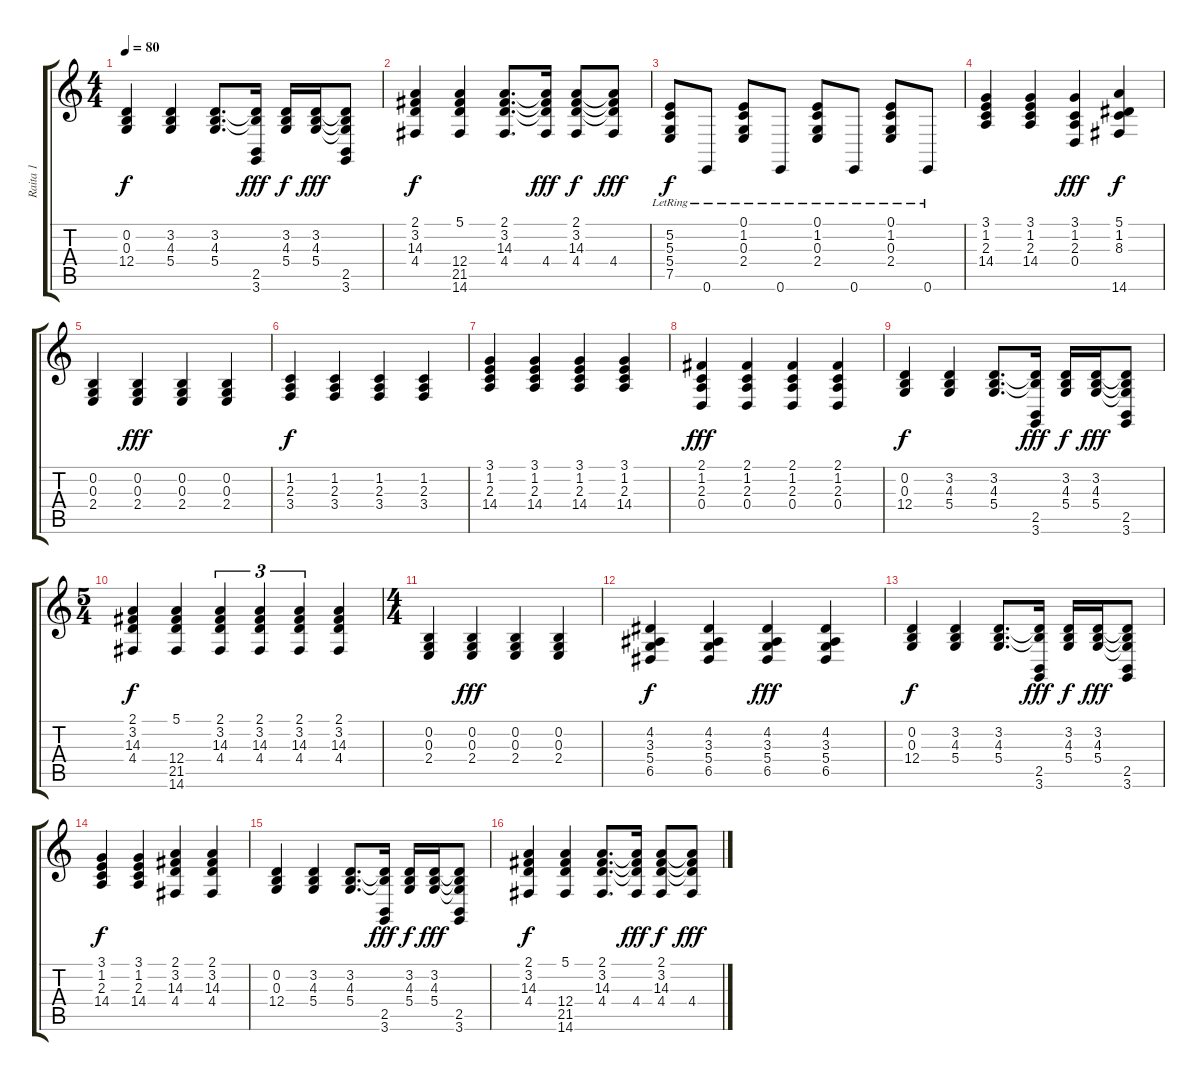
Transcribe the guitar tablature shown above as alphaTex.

\track ("Raita 1" "Raita 1") {instrument acousticgrandpiano}
\staff {score tabs}
\tuning (E4 B3 G3 D3 A2 E2) {hide}
\ts (4 4)
\tempo 80
\clef g2
\ks c
(0.2 0.3 12.4).4{dy f} (3.2 4.3 5.4).4 (3.2 4.3 5.4).8{d} (3.2{t} 4.3{t} 2.5 3.6).16{dy fff} (3.2 4.3 5.4).16{dy f} (3.2 4.3 5.4).16{dy fff} (3.2{t} 4.3{t} 5.4{t} 2.5 3.6).8 |
(2.1 3.2 14.3 4.4).4{dy f} (5.1 12.4 21.5 14.6).4 (2.1 3.2 14.3 4.4).8{d} (2.1{t} 3.2{t} 14.3{t} 4.4).16{dy fff} (2.1 3.2 14.3 4.4).8{dy f} (2.1{t} 3.2{t} 14.3{t} 4.4).8{dy fff} |
(5.2{lr} 5.3{lr} 5.4{lr} 7.5{lr}).8{dy f} 0.6{lr}.8 (0.1{lr} 1.2{lr} 0.3{lr} 2.4{lr}).8 0.6{lr}.8 (0.1{lr} 1.2{lr} 0.3{lr} 2.4{lr}).8 0.6{lr}.8 (0.1{lr} 1.2{lr} 0.3{lr} 2.4{lr}).8 0.6{lr}.8 |
(3.1 1.2 2.3 14.4).4 (3.1 1.2 2.3 14.4).4 (3.1 1.2 2.3 0.4).4{dy fff} (5.1 1.2 8.3 14.6).4{dy f} |
(0.2 0.3 2.4).4 (0.2 0.3 2.4).4{dy fff} (0.2 0.3 2.4).4 (0.2 0.3 2.4).4 |
(1.2 2.3 3.4).4{dy f} (1.2 2.3 3.4).4 (1.2 2.3 3.4).4 (1.2 2.3 3.4).4 |
(3.1 1.2 2.3 14.4).4 (3.1 1.2 2.3 14.4).4 (3.1 1.2 2.3 14.4).4 (3.1 1.2 2.3 14.4).4 |
(2.1 1.2 2.3 0.4).4{dy fff} (2.1 1.2 2.3 0.4).4 (2.1 1.2 2.3 0.4).4 (2.1 1.2 2.3 0.4).4 |
(0.2 0.3 12.4).4{dy f} (3.2 4.3 5.4).4 (3.2 4.3 5.4).8{d} (3.2{t} 4.3{t} 2.5 3.6).16{dy fff} (3.2 4.3 5.4).16{dy f} (3.2 4.3 5.4).16{dy fff} (3.2{t} 4.3{t} 5.4{t} 2.5 3.6).8 |
\ts (5 4)
(2.1 3.2 14.3 4.4).4{dy f} (5.1 12.4 21.5 14.6).4 (2.1 3.2 14.3 4.4).4{tu (3 2)} (2.1 3.2 14.3 4.4).4{tu (3 2)} (2.1 3.2 14.3 4.4).4{tu (3 2)} (2.1 3.2 14.3 4.4).4 |
\ts (4 4)
(0.2 0.3 2.4).4 (0.2 0.3 2.4).4{dy fff} (0.2 0.3 2.4).4 (0.2 0.3 2.4).4 |
(4.2 3.3 5.4 6.5).4{dy f} (4.2 3.3 5.4 6.5).4 (4.2 3.3 5.4 6.5).4{dy fff} (4.2 3.3 5.4 6.5).4 |
(0.2 0.3 12.4).4{dy f} (3.2 4.3 5.4).4 (3.2 4.3 5.4).8{d} (3.2{t} 4.3{t} 2.5 3.6).16{dy fff} (3.2 4.3 5.4).16{dy f} (3.2 4.3 5.4).16{dy fff} (3.2{t} 4.3{t} 5.4{t} 2.5 3.6).8 |
(3.1 1.2 2.3 14.4).4{dy f} (3.1 1.2 2.3 14.4).4 (2.1 3.2 14.3 4.4).4 (2.1 3.2 14.3 4.4).4 |
(0.2 0.3 12.4).4 (3.2 4.3 5.4).4 (3.2 4.3 5.4).8{d} (3.2{t} 4.3{t} 2.5 3.6).16{dy fff} (3.2 4.3 5.4).16{dy f} (3.2 4.3 5.4).16{dy fff} (3.2{t} 4.3{t} 5.4{t} 2.5 3.6).8 |
(2.1 3.2 14.3 4.4).4{dy f} (5.1 12.4 21.5 14.6).4 (2.1 3.2 14.3 4.4).8{d} (2.1{t} 3.2{t} 14.3{t} 4.4).16{dy fff} (2.1 3.2 14.3 4.4).8{dy f} (2.1{t} 3.2{t} 14.3{t} 4.4).8{dy fff}
